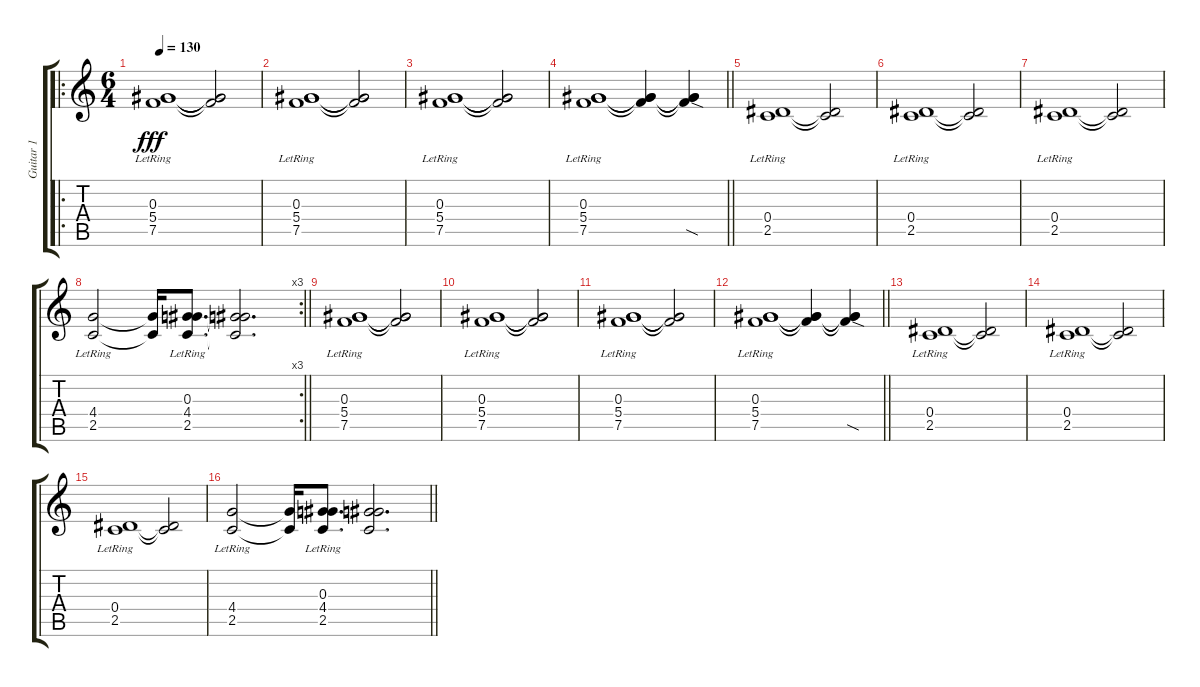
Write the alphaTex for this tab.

\track ("Guitar 1 " "Guitar 1 ") {instrument distortionguitar}
\staff {score tabs}
\tuning (F4 C4 Ab3 Eb3 Bb2 F2) {hide}
\ro
\ts (6 4)
\tempo 130
\clef g2
\ks c
(0.3{lr} 5.4{lr} 7.5{lr}).1{dy fff} (0.3{t} 5.4{t} 7.5{t}).2 |
(0.3{lr} 5.4{lr} 7.5{lr}).1 (0.3{t} 5.4{t} 7.5{t}).2 |
(0.3{lr} 5.4{lr} 7.5{lr}).1 (0.3{t} 5.4{t} 7.5{t}).2 |
\barLineRight lightlight
(0.3{lr} 5.4{lr} 7.5{lr}).1 (0.3{t} 5.4{t} 7.5{t}).4 (0.3{t} 5.4{t} 7.5{sod t}).4 |
(0.4{lr} 2.5{lr}).1 (0.4{t} 2.5{t}).2 |
(0.4{lr} 2.5{lr}).1 (0.4{t} 2.5{t}).2 |
(0.4{lr} 2.5{lr}).1 (0.4{t} 2.5{t}).2 |
\rc 3
\barLineRight lightlight
(4.4{lr} 2.5{lr}).2 (4.4{t} 2.5{t}).16 (0.3{lr} 4.4{lr} 2.5{lr}).8{d} (0.3{t} 4.4{t} 2.5{t}).2{d} |
(0.3{lr} 5.4{lr} 7.5{lr}).1 (0.3{t} 5.4{t} 7.5{t}).2 |
(0.3{lr} 5.4{lr} 7.5{lr}).1 (0.3{t} 5.4{t} 7.5{t}).2 |
(0.3{lr} 5.4{lr} 7.5{lr}).1 (0.3{t} 5.4{t} 7.5{t}).2 |
\barLineRight lightlight
(0.3{lr} 5.4{lr} 7.5{lr}).1 (0.3{t} 5.4{t} 7.5{t}).4 (0.3{t} 5.4{t} 7.5{sod t}).4 |
(0.4{lr} 2.5{lr}).1 (0.4{t} 2.5{t}).2 |
(0.4{lr} 2.5{lr}).1 (0.4{t} 2.5{t}).2 |
(0.4{lr} 2.5{lr}).1 (0.4{t} 2.5{t}).2 |
\barLineRight lightlight
(4.4{lr} 2.5{lr}).2 (4.4{t} 2.5{t}).16 (0.3{lr} 4.4{lr} 2.5{lr}).8{d} (0.3{t} 4.4{t} 2.5{t}).2{d}
